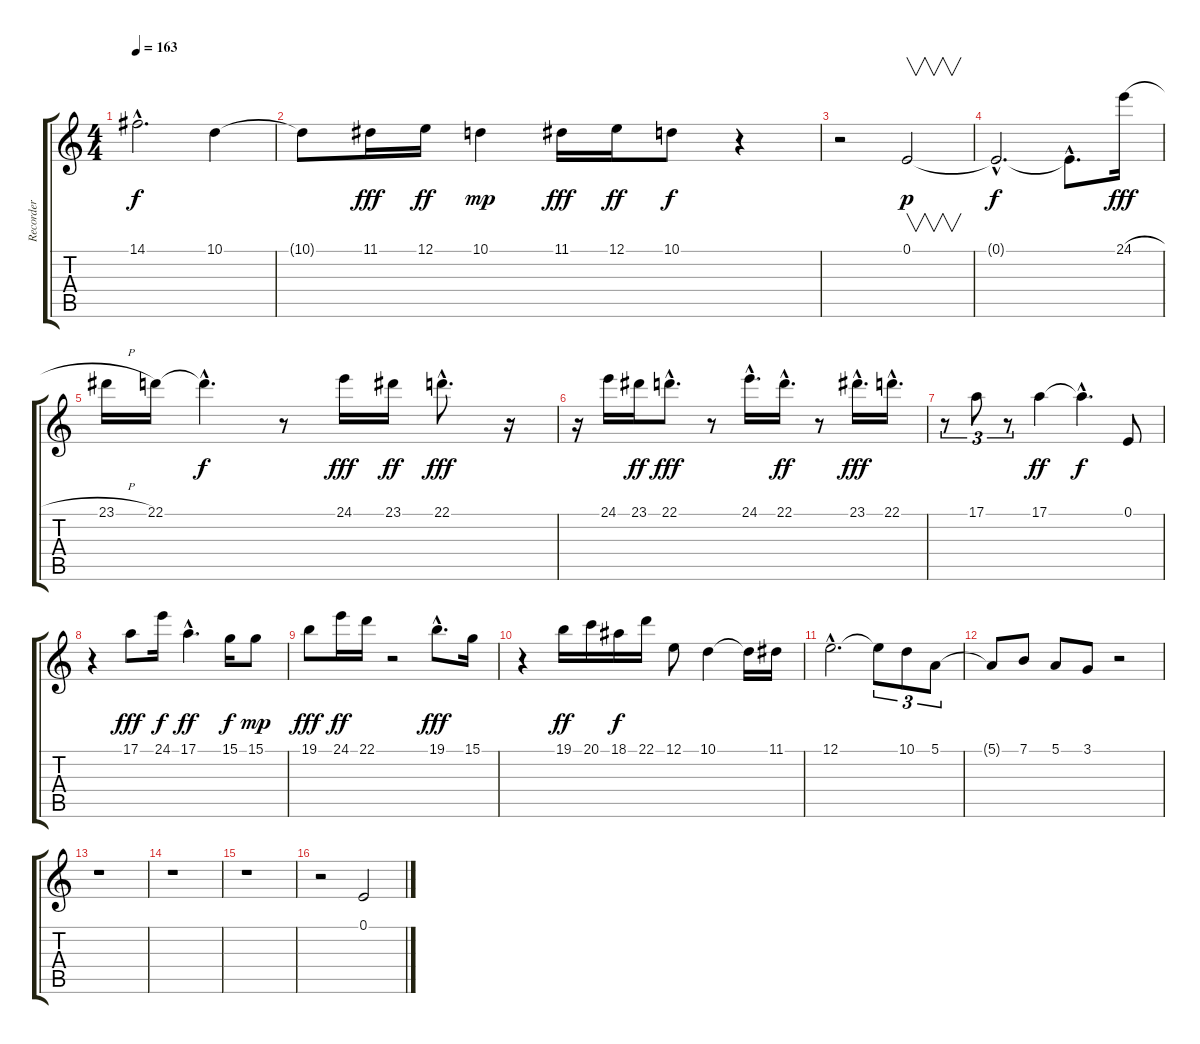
\track ("Recorder" "Recorder") {instrument recorder}
\staff {score tabs}
\tuning (E4 B3 G3 D3 A2 E2) {hide}
\ts (4 4)
\tempo 163
\clef g2
\ks c
14.1{hac t}.2{d dy f} 10.1.4 |
10.1{t}.8 11.1.16{dy fff} 12.1.16{dy ff} 10.1.4{dy mp} 11.1.16{dy fff} 12.1.16{dy ff} 10.1.8{dy f} r.4 |
r.2 0.1.2{v dy p} |
0.1{hac t}.2{d dy f} 0.1{hac t}.8{d} 24.1{h}.16{dy fff} |
23.1{h}.16 22.1.16 22.1{hac t}.4{d dy f} r.8 24.1.16{dy fff} 23.1.16{dy ff} 22.1{hac}.8{d dy fff} r.16 |
r.16 24.1.16 23.1.16{dy ff} 22.1{hac}.8{d dy fff} r.8 24.1{hac}.16{d} 22.1{hac}.16{d dy ff} r.8 23.1{hac}.16{d dy fff} 22.1{hac}.16{d} |
r.8{tu (3 2)} 17.1.8{tu (3 2)} r.8{tu (3 2)} 17.1.4{dy ff} 17.1{hac t}.4{d dy f} 0.1.8 |
r.4 17.1.8{dy fff} 24.1.16{dy f} 17.1{hac}.4{d dy ff} 15.1.16{dy f} 15.1.8{dy mp} |
19.1.8{dy fff} 24.1.16{dy ff} 22.1.16 r.2 19.1{hac}.8{d dy fff} 15.1.16 |
r.4 19.1.16{dy ff} 20.1.16 18.1.16{dy f} 22.1.16 12.1.8 10.1.4 10.1{t}.16 11.1.16 |
12.1{hac}.2{d} 12.1{t}.8{tu (3 2)} 10.1.8{tu (3 2)} 5.1.8{tu (3 2)} |
5.1{t}.8 7.1.8 5.1.8 3.1.8 r.2 |
r.1 |
r.1 |
r.1 |
r.2 0.1.2
